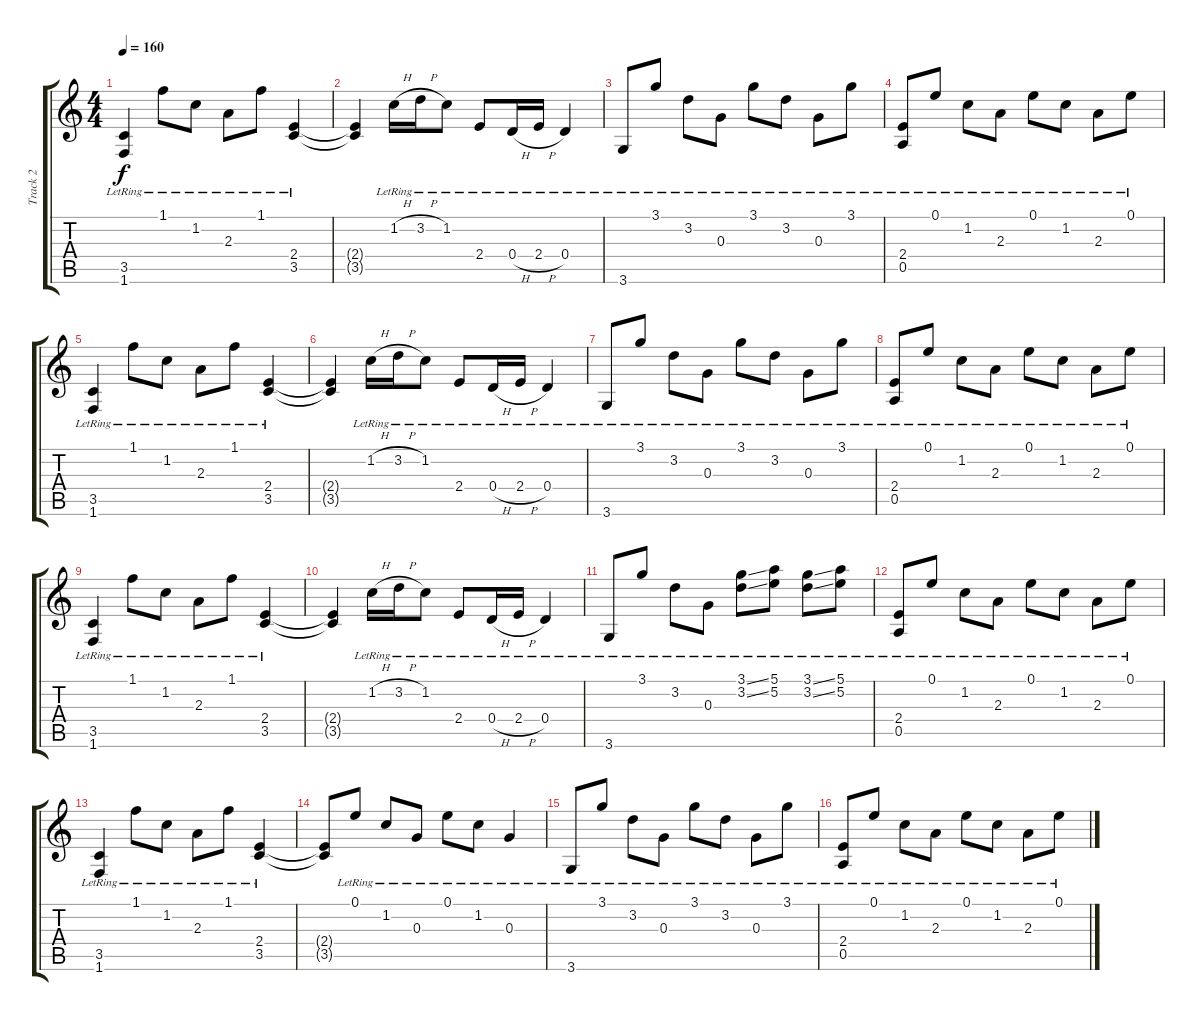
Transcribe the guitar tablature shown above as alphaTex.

\track ("Track 2" "Track 2") {solo instrument acousticguitarsteel}
\staff {score tabs}
\tuning (E4 B3 G3 D3 A2 E2) {hide}
\ts (4 4)
\tempo 160
\clef g2
\ks c
(3.5{lr} 1.6{lr}).4{dy f} 1.1{lr}.8 1.2{lr}.8 2.3{lr}.8 1.1{lr}.8 (2.4{lr} 3.5{lr}).4 |
(2.4{t} 3.5{t}).4 1.2{h lr}.16 3.2{h lr}.16 1.2{lr}.8 2.4{lr}.8 0.4{h lr}.16 2.4{h lr}.16 0.4{lr}.4 |
3.6{lr}.8 3.1{lr}.8 3.2{lr}.8 0.3{lr}.8 3.1{lr}.8 3.2{lr}.8 0.3{lr}.8 3.1{lr}.8 |
(2.4{lr} 0.5{lr}).8 0.1{lr}.8 1.2{lr}.8 2.3{lr}.8 0.1{lr}.8 1.2{lr}.8 2.3{lr}.8 0.1{lr}.8 |
(3.5{lr} 1.6{lr}).4 1.1{lr}.8 1.2{lr}.8 2.3{lr}.8 1.1{lr}.8 (2.4{lr} 3.5{lr}).4 |
(2.4{t} 3.5{t}).4 1.2{h lr}.16 3.2{h lr}.16 1.2{lr}.8 2.4{lr}.8 0.4{h lr}.16 2.4{h lr}.16 0.4{lr}.4 |
3.6{lr}.8 3.1{lr}.8 3.2{lr}.8 0.3{lr}.8 3.1{lr}.8 3.2{lr}.8 0.3{lr}.8 3.1{lr}.8 |
(2.4{lr} 0.5{lr}).8 0.1{lr}.8 1.2{lr}.8 2.3{lr}.8 0.1{lr}.8 1.2{lr}.8 2.3{lr}.8 0.1{lr}.8 |
(3.5{lr} 1.6{lr}).4 1.1{lr}.8 1.2{lr}.8 2.3{lr}.8 1.1{lr}.8 (2.4{lr} 3.5{lr}).4 |
(2.4{t} 3.5{t}).4 1.2{h lr}.16 3.2{h lr}.16 1.2{lr}.8 2.4{lr}.8 0.4{h lr}.16 2.4{h lr}.16 0.4{lr}.4 |
3.6{lr}.8 3.1{lr}.8 3.2{lr}.8 0.3{lr}.8 (3.1{ss lr} 3.2{ss lr}).8 (5.1{lr} 5.2{lr}).8 (3.1{ss lr} 3.2{ss lr}).8 (5.1{lr} 5.2{lr}).8 |
(2.4{lr} 0.5{lr}).8 0.1{lr}.8 1.2{lr}.8 2.3{lr}.8 0.1{lr}.8 1.2{lr}.8 2.3{lr}.8 0.1{lr}.8 |
(3.5{lr} 1.6{lr}).4 1.1{lr}.8 1.2{lr}.8 2.3{lr}.8 1.1{lr}.8 (2.4{lr} 3.5{lr}).4 |
(2.4{t} 3.5{t}).8 0.1{lr}.8 1.2{lr}.8 0.3{lr}.8 0.1{lr}.8 1.2{lr}.8 0.3{lr}.4 |
3.6{lr}.8 3.1{lr}.8 3.2{lr}.8 0.3{lr}.8 3.1{lr}.8 3.2{lr}.8 0.3{lr}.8 3.1{lr}.8 |
(2.4{lr} 0.5{lr}).8 0.1{lr}.8 1.2{lr}.8 2.3{lr}.8 0.1{lr}.8 1.2{lr}.8 2.3{lr}.8 0.1{lr}.8
